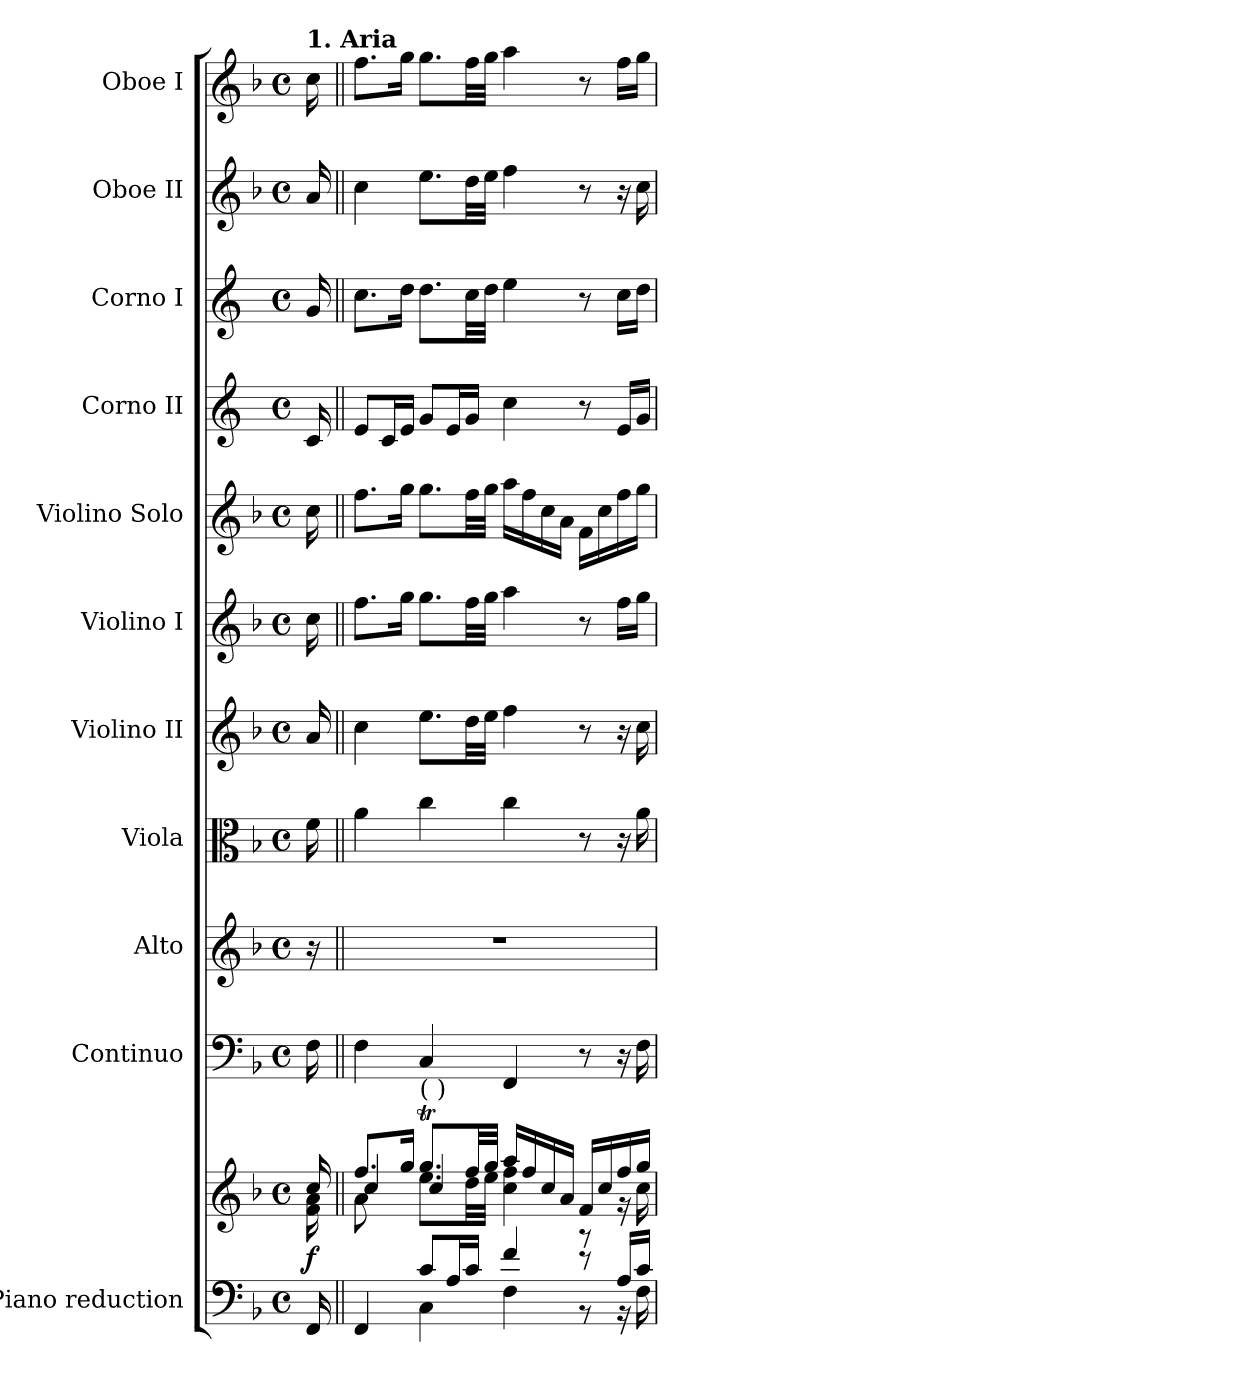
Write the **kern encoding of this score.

**kern	**kern	**dynam	**kern	**kern	**kern	**kern	**kern	**kern	**kern	**kern	**kern	**kern
*part11	*part11	*part11	*part10	*part9	*part8	*part7	*part6	*part5	*part4	*part3	*part2	*part1
*staff12	*staff11	*staff11/12	*staff10	*staff9	*staff8	*staff7	*staff6	*staff5	*staff4	*staff3	*staff2	*staff1
*I"Piano reduction	*	*	*I"Continuo	*I"Alto	*I"Viola	*I"Violino II	*I"Violino I	*I"Violino Solo	*I"Corno II	*I"Corno I	*I"Oboe II	*I"Oboe I
*I'Pno	*	*	*	*	*	*	*	*I'Vln	*	*	*I'Ob	*I'Ob
*stria5	*stria5	*	*	*	*	*	*	*	*	*	*	*
*clefF4	*clefG2	*	*clefF4	*clefG2	*clefC3	*clefG2	*clefG2	*clefG2	*clefG2	*clefG2	*clefG2	*clefG2
*	*	*	*	*	*	*	*	*	*ITrd4c7	*ITrd4c7	*	*
*k[b-]	*k[b-]	*	*k[b-]	*k[b-]	*k[b-]	*k[b-]	*k[b-]	*k[b-]	*k[b-]	*k[b-]	*k[b-]	*k[b-]
*M4/4	*M4/4	*	*M4/4	*M4/4	*M4/4	*M4/4	*M4/4	*M4/4	*M4/4	*M4/4	*M4/4	*M4/4
*met(c)	*met(c)	*	*met(c)	*met(c)	*met(c)	*met(c)	*met(c)	*met(c)	*met(c)	*met(c)	*met(c)	*met(c)
=	=	=	=	=	=	=	=	=	=	=	=	=
*	*^	*	*	*	*	*	*	*	*	*	*	*
!	!	!	!	!	!	!	!	!	!	!	!	!	!LO:TX:a:B:t=1. Aria
!	!	!	!LO:DY:b	!	!	!	!	!	!	!	!	!	!
16FF/	16cc/	16f\ 16a\	f	16F\	16r	16f\	16a/	16cc\	16cc\	16F/	16c/	16a/	16cc\
*	*v	*v	*	*	*	*	*	*	*	*	*	*	*
=1||	=1||	=1||	=1||	=1||	=1||	=1||	=1||	=1||	=1||	=1||	=1||	=1||
*stria5	*stria5	*	*	*	*	*	*	*	*	*	*	*
*^	*^	*	*	*	*	*	*	*	*	*	*	*
*	*	*	*^	*	*	*	*	*	*	*	*	*	*	*
*	*	*	*	*^	*	*	*	*	*	*	*	*	*	*	*
8ryy	4FF/	8.ff/L	4cc/	4ryy	8a\L	.	4F\	1r	4a\	4cc\	8.ff\L	8.ff\L	8A/L	8.f\L	4cc\	8.ff\L
16F/L	.	.	.	.	2..ryy	.	.	.	.	.	.	.	16F/L	.	.	.
16A/JJ	.	16gg/Jk	.	.	.	.	.	.	.	.	16gg\Jk	16gg\Jk	16A/JJ	16g\Jk	.	16gg\Jk
!	!	!LO:TX:a:t=(     )	!	!	!	!	!	!	!	!	!	!	!	!	!	!
8c/L	4C\	8.ggT/L	8.ee\L	4cc/	.	.	4C/	.	4cc\	8.ee\L	8.gg\L	8.gg\L	8c/L	8.g\L	8.ee\L	8.gg\L
16A/L	.	.	.	.	.	.	.	.	.	.	.	.	16A/L	.	.	.
16c/JJ	.	32ff/LL	32dd\LL	.	.	.	.	.	.	32dd\LL	32ff\LL	32ff\LL	16c/JJ	32f\LL	32dd\LL	32ff\LL
.	.	32gg/JJJ	32ee\JJJ	.	.	.	.	.	.	32ee\JJJ	32gg\JJJ	32gg\JJJ	.	32g\JJJ	32ee\JJJ	32gg\JJJ
4f/	4F\	16aa/LL	4cc\ 4ff\	2ryy	.	.	4FF/	.	4cc\	4ff\	4aa\	16aa\LL	4f\	4a\	4ff\	4aa\
.	.	16ff/	.	.	.	.	.	.	.	.	.	16ff\	.	.	.	.
.	.	16cc/	.	.	.	.	.	.	.	.	.	16cc\	.	.	.	.
.	.	16a/JJ	.	.	.	.	.	.	.	.	.	16a\JJ	.	.	.	.
8r	8r	16f/LL	8r	.	.	.	8r	.	8r	8r	8r	16f\LL	8r	8r	8r	8r
.	.	16cc/	.	.	.	.	.	.	.	.	.	16cc\	.	.	.	.
16A/LL	16r	16ff/	16r	.	.	.	16r	.	16r	16r	16ff\LL	16ff\	16A/LL	16f\LL	16r	16ff\LL
16c/JJ	16F\	16gg/JJ	16cc\	.	.	.	16F\	.	16a\	16cc\	16gg\JJ	16gg\JJ	16c/JJ	16g\JJ	16cc\	16gg\JJ
*v	*v	*	*	*	*	*	*	*	*	*	*	*	*	*	*	*
*	*v	*v	*v	*v	*	*	*	*	*	*	*	*	*	*	*
=	=	=	=	=	=	=	=	=	=	=	=	=
*-	*-	*-	*-	*-	*-	*-	*-	*-	*-	*-	*-	*-
